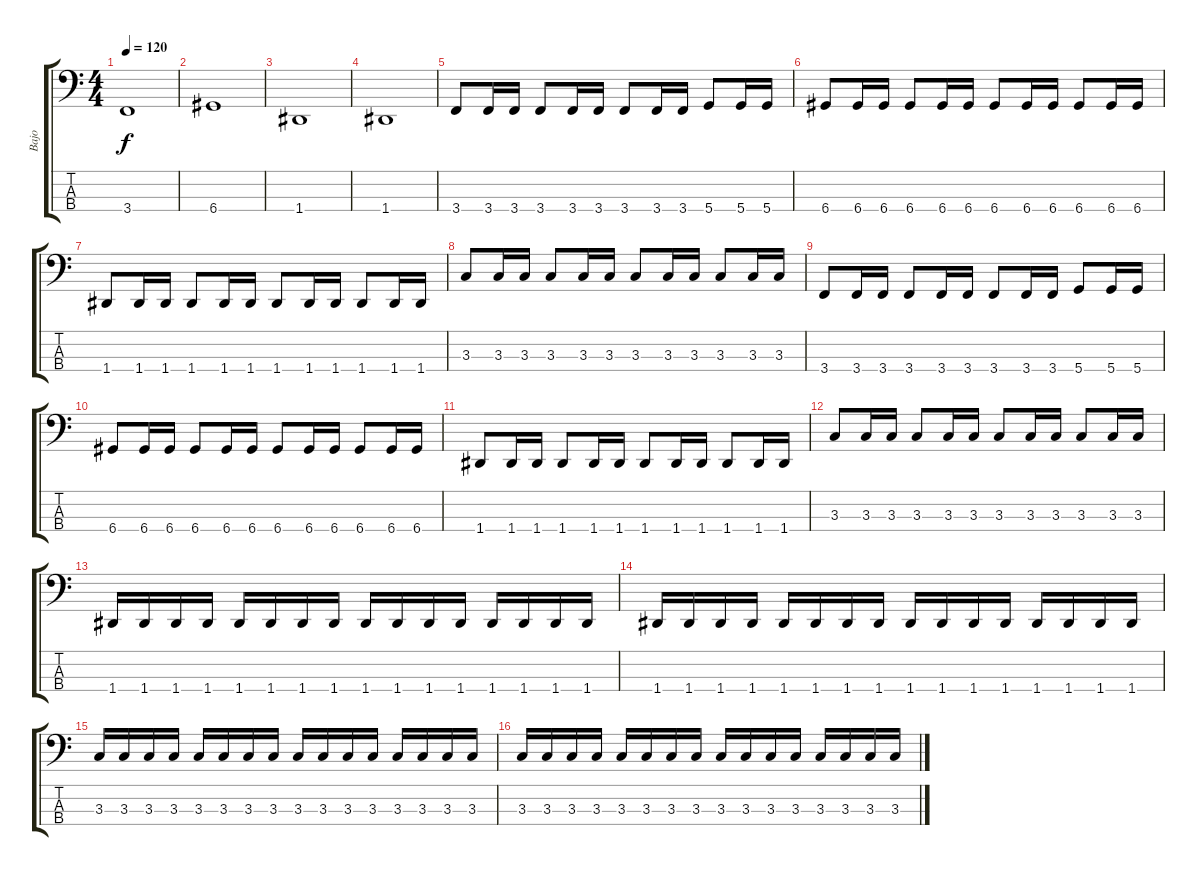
\track ("Bajo" "Bajo") {instrument electricbasspick}
\staff {score tabs}
\tuning (G2 D2 A1 D1) {hide}
\ts (4 4)
\tempo 120
\clef f4
\ks c
3.4.1{dy f} |
6.4.1 |
1.4.1 |
1.4.1 |
3.4.8 3.4.16 3.4.16 3.4.8 3.4.16 3.4.16 3.4.8 3.4.16 3.4.16 5.4.8 5.4.16 5.4.16 |
6.4.8 6.4.16 6.4.16 6.4.8 6.4.16 6.4.16 6.4.8 6.4.16 6.4.16 6.4.8 6.4.16 6.4.16 |
1.4.8 1.4.16 1.4.16 1.4.8 1.4.16 1.4.16 1.4.8 1.4.16 1.4.16 1.4.8 1.4.16 1.4.16 |
3.3.8 3.3.16 3.3.16 3.3.8 3.3.16 3.3.16 3.3.8 3.3.16 3.3.16 3.3.8 3.3.16 3.3.16 |
3.4.8 3.4.16 3.4.16 3.4.8 3.4.16 3.4.16 3.4.8 3.4.16 3.4.16 5.4.8 5.4.16 5.4.16 |
6.4.8 6.4.16 6.4.16 6.4.8 6.4.16 6.4.16 6.4.8 6.4.16 6.4.16 6.4.8 6.4.16 6.4.16 |
1.4.8 1.4.16 1.4.16 1.4.8 1.4.16 1.4.16 1.4.8 1.4.16 1.4.16 1.4.8 1.4.16 1.4.16 |
3.3.8 3.3.16 3.3.16 3.3.8 3.3.16 3.3.16 3.3.8 3.3.16 3.3.16 3.3.8 3.3.16 3.3.16 |
1.4.16 1.4.16 1.4.16 1.4.16 1.4.16 1.4.16 1.4.16 1.4.16 1.4.16 1.4.16 1.4.16 1.4.16 1.4.16 1.4.16 1.4.16 1.4.16 |
1.4.16 1.4.16 1.4.16 1.4.16 1.4.16 1.4.16 1.4.16 1.4.16 1.4.16 1.4.16 1.4.16 1.4.16 1.4.16 1.4.16 1.4.16 1.4.16 |
3.3.16 3.3.16 3.3.16 3.3.16 3.3.16 3.3.16 3.3.16 3.3.16 3.3.16 3.3.16 3.3.16 3.3.16 3.3.16 3.3.16 3.3.16 3.3.16 |
3.3.16 3.3.16 3.3.16 3.3.16 3.3.16 3.3.16 3.3.16 3.3.16 3.3.16 3.3.16 3.3.16 3.3.16 3.3.16 3.3.16 3.3.16 3.3.16
